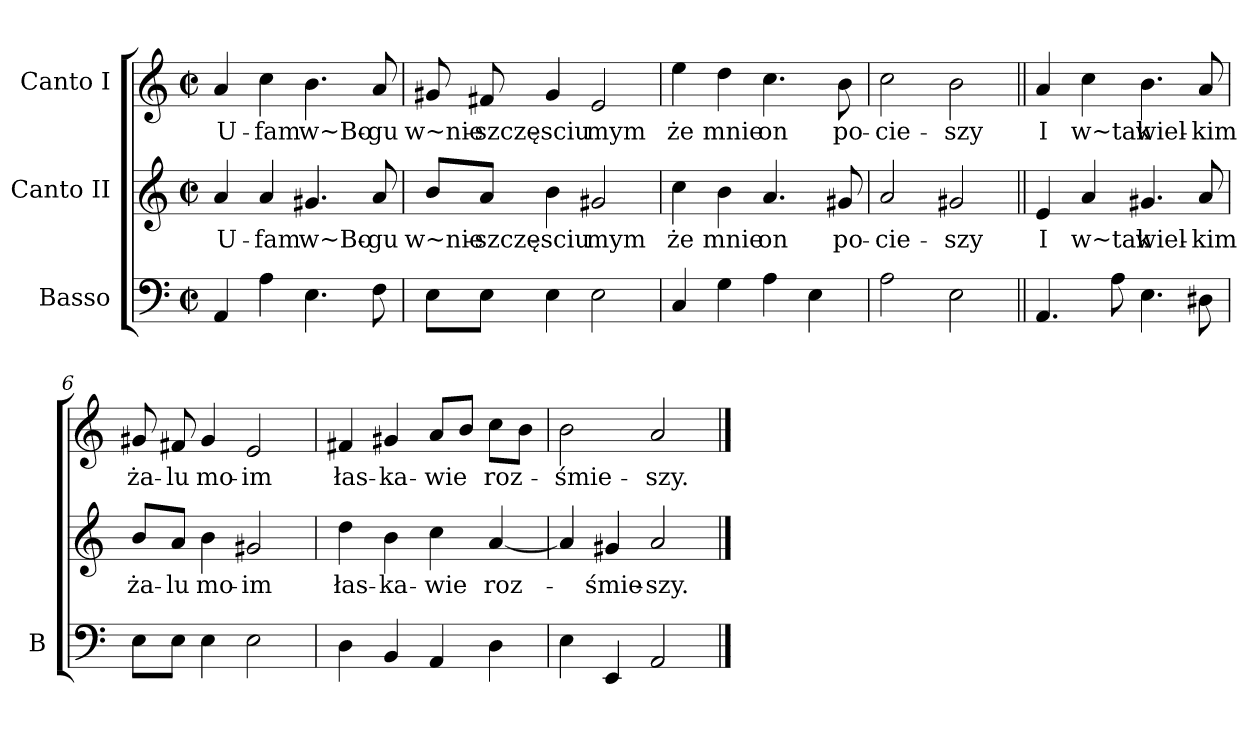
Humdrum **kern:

**kern	**kern	**text	**kern	**text
*part3	*part2	*part2	*part1	*part1
*staff3	*staff2	*staff2	*staff1	*staff1
*I"Basso	*I"Canto II	*	*I"Canto I	*
*I'B	*	*	*	*
*clefF4	*clefG2	*	*clefG2	*
*k[]	*k[]	*	*k[]	*
*M2/2	*M2/2	*	*M2/2	*
*met(c|)	*met(c|)	*	*met(c|)	*
=1	=1	=1	=1	=1
4AA	4a	U-	4a	U-
4A	4a	-fam	4cc	-fam
4.E	4.g#X	w~Bo-	4.b	w~Bo-
8F	8a	-gu	8a	-gu
=2	=2	=2	=2	=2
8EL	8b/L	w~nie-	8g#X	w~nie-
8EJ	8a/J	-szczę-	8f#X	-szczę-
4E	4b	-sciu	4g#	-sciu
2E	2g#X	mym	2e	mym
=3	=3	=3	=3	=3
4C	4cc	że	4ee	że
4G	4b	mnie	4dd	mnie
4A	4.a	on	4.cc	on
4E	.	.	.	.
.	8g#X	po-	8b	po-
=4	=4	=4	=4	=4
2A	2a	-cie-	2cc	-cie-
2E	2g#X	-szy	2b	-szy
=5||	=5||	=5||	=5||	=5||
4.AA	4e	I	4a	I
.	4a	w~tak	4cc	w~tak
8A	.	.	.	.
4.E	4.g#X	wiel-	4.b	wiel-
8D#X	8a	-kim	8a	-kim
=6	=6	=6	=6	=6
8EL	8b/L	ża-	8g#X	ża-
8EJ	8a/J	-lu	8f#X	-lu
4E	4b	mo-	4g#	mo-
2E	2g#X	-im	2e	-im
=7	=7	=7	=7	=7
4D	4dd	łas-	4f#X	łas-
4BB	4b	-ka-	4g#X	-ka-
4AA	4cc	-wie	8aL	-wie
.	.	.	8bJ	.
4D	[4a	roz-	8ccL	roz-
.	.	.	8bJ	.
=8	=8	=8	=8	=8
4E	4a]	.	2b	-śmie-
4EE	4g#X	-śmie-	.	.
2AA	2a	-szy.	2a	-szy.
==	==	==	==	==
*-	*-	*-	*-	*-
